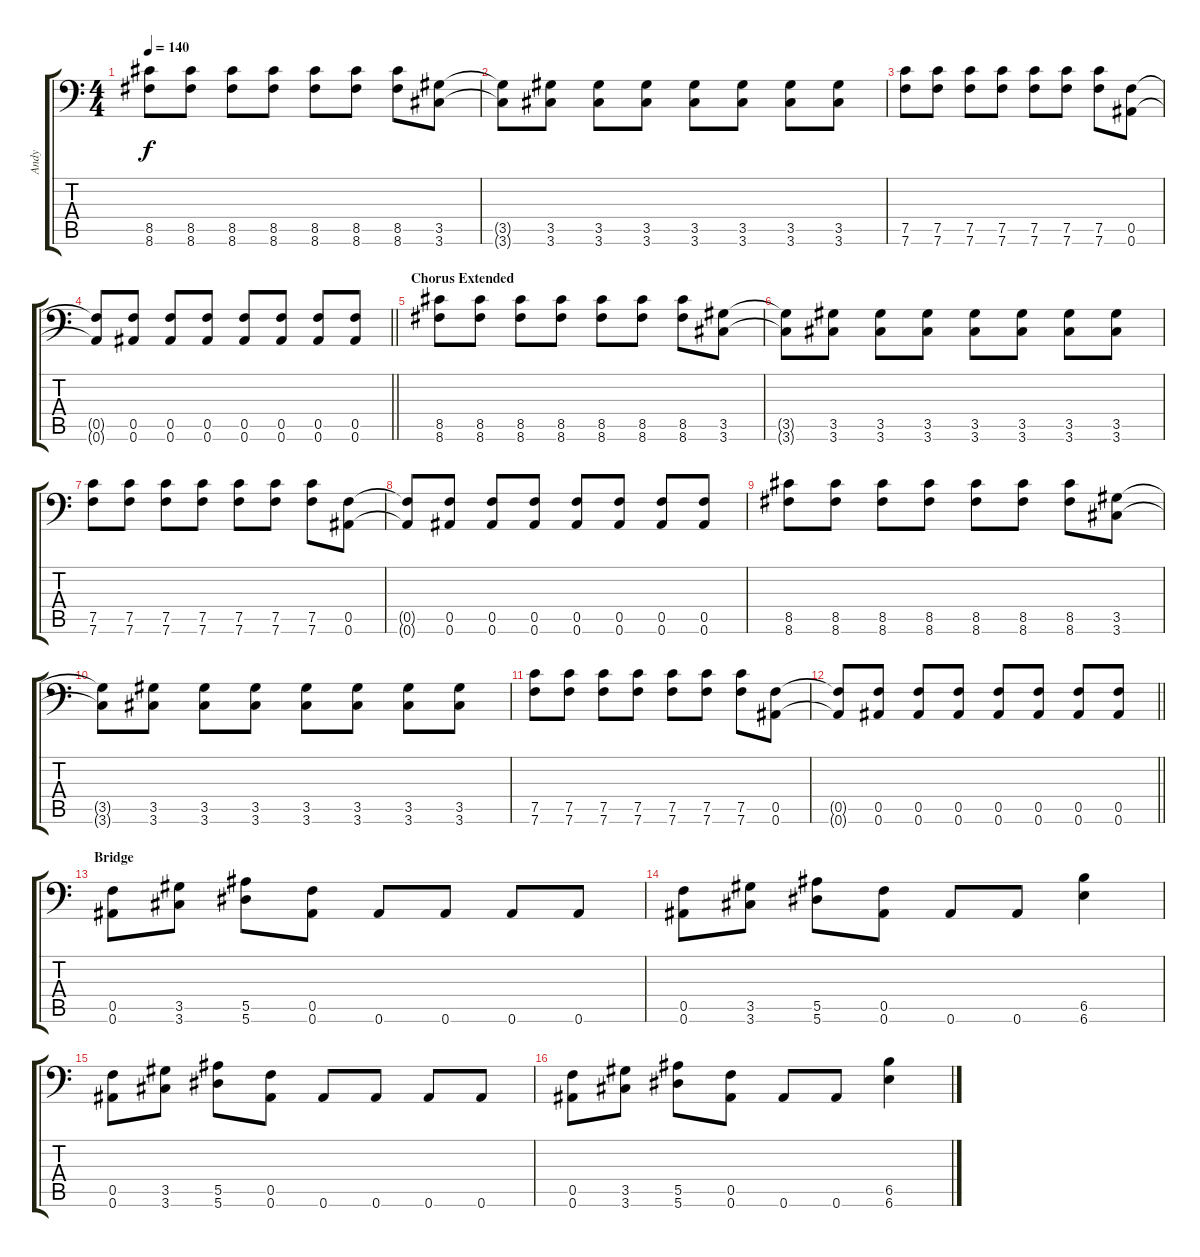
\track ("Andy" "Andy") {instrument distortionguitar}
\staff {score tabs}
\tuning (C4 G3 Eb3 Bb2 F2 Bb1) {hide}
\ts (4 4)
\tempo 140
\clef f4
\ks c
(8.5 8.6).8{dy f} (8.5 8.6).8 (8.5 8.6).8 (8.5 8.6).8 (8.5 8.6).8 (8.5 8.6).8 (8.5 8.6).8 (3.5 3.6).8 |
(3.5{t} 3.6{t}).8 (3.5 3.6).8 (3.5 3.6).8 (3.5 3.6).8 (3.5 3.6).8 (3.5 3.6).8 (3.5 3.6).8 (3.5 3.6).8 |
(7.5 7.6).8 (7.5 7.6).8 (7.5 7.6).8 (7.5 7.6).8 (7.5 7.6).8 (7.5 7.6).8 (7.5 7.6).8 (0.5 0.6).8 |
\barLineRight lightlight
(0.5{t} 0.6{t}).8 (0.5 0.6).8 (0.5 0.6).8 (0.5 0.6).8 (0.5 0.6).8 (0.5 0.6).8 (0.5 0.6).8 (0.5 0.6).8 |
\section ("" "Chorus Extended")
(8.5 8.6).8 (8.5 8.6).8 (8.5 8.6).8 (8.5 8.6).8 (8.5 8.6).8 (8.5 8.6).8 (8.5 8.6).8 (3.5 3.6).8 |
(3.5{t} 3.6{t}).8 (3.5 3.6).8 (3.5 3.6).8 (3.5 3.6).8 (3.5 3.6).8 (3.5 3.6).8 (3.5 3.6).8 (3.5 3.6).8 |
(7.5 7.6).8 (7.5 7.6).8 (7.5 7.6).8 (7.5 7.6).8 (7.5 7.6).8 (7.5 7.6).8 (7.5 7.6).8 (0.5 0.6).8 |
(0.5{t} 0.6{t}).8 (0.5 0.6).8 (0.5 0.6).8 (0.5 0.6).8 (0.5 0.6).8 (0.5 0.6).8 (0.5 0.6).8 (0.5 0.6).8 |
(8.5 8.6).8 (8.5 8.6).8 (8.5 8.6).8 (8.5 8.6).8 (8.5 8.6).8 (8.5 8.6).8 (8.5 8.6).8 (3.5 3.6).8 |
(3.5{t} 3.6{t}).8 (3.5 3.6).8 (3.5 3.6).8 (3.5 3.6).8 (3.5 3.6).8 (3.5 3.6).8 (3.5 3.6).8 (3.5 3.6).8 |
(7.5 7.6).8 (7.5 7.6).8 (7.5 7.6).8 (7.5 7.6).8 (7.5 7.6).8 (7.5 7.6).8 (7.5 7.6).8 (0.5 0.6).8 |
\barLineRight lightlight
(0.5{t} 0.6{t}).8 (0.5 0.6).8 (0.5 0.6).8 (0.5 0.6).8 (0.5 0.6).8 (0.5 0.6).8 (0.5 0.6).8 (0.5 0.6).8 |
\section ("" "Bridge")
(0.5 0.6).8 (3.5 3.6).8 (5.5 5.6).8 (0.5 0.6).8 0.6.8 0.6.8 0.6.8 0.6.8 |
(0.5 0.6).8 (3.5 3.6).8 (5.5 5.6).8 (0.5 0.6).8 0.6.8 0.6.8 (6.5 6.6).4 |
(0.5 0.6).8 (3.5 3.6).8 (5.5 5.6).8 (0.5 0.6).8 0.6.8 0.6.8 0.6.8 0.6.8 |
(0.5 0.6).8 (3.5 3.6).8 (5.5 5.6).8 (0.5 0.6).8 0.6.8 0.6.8 (6.5 6.6).4
